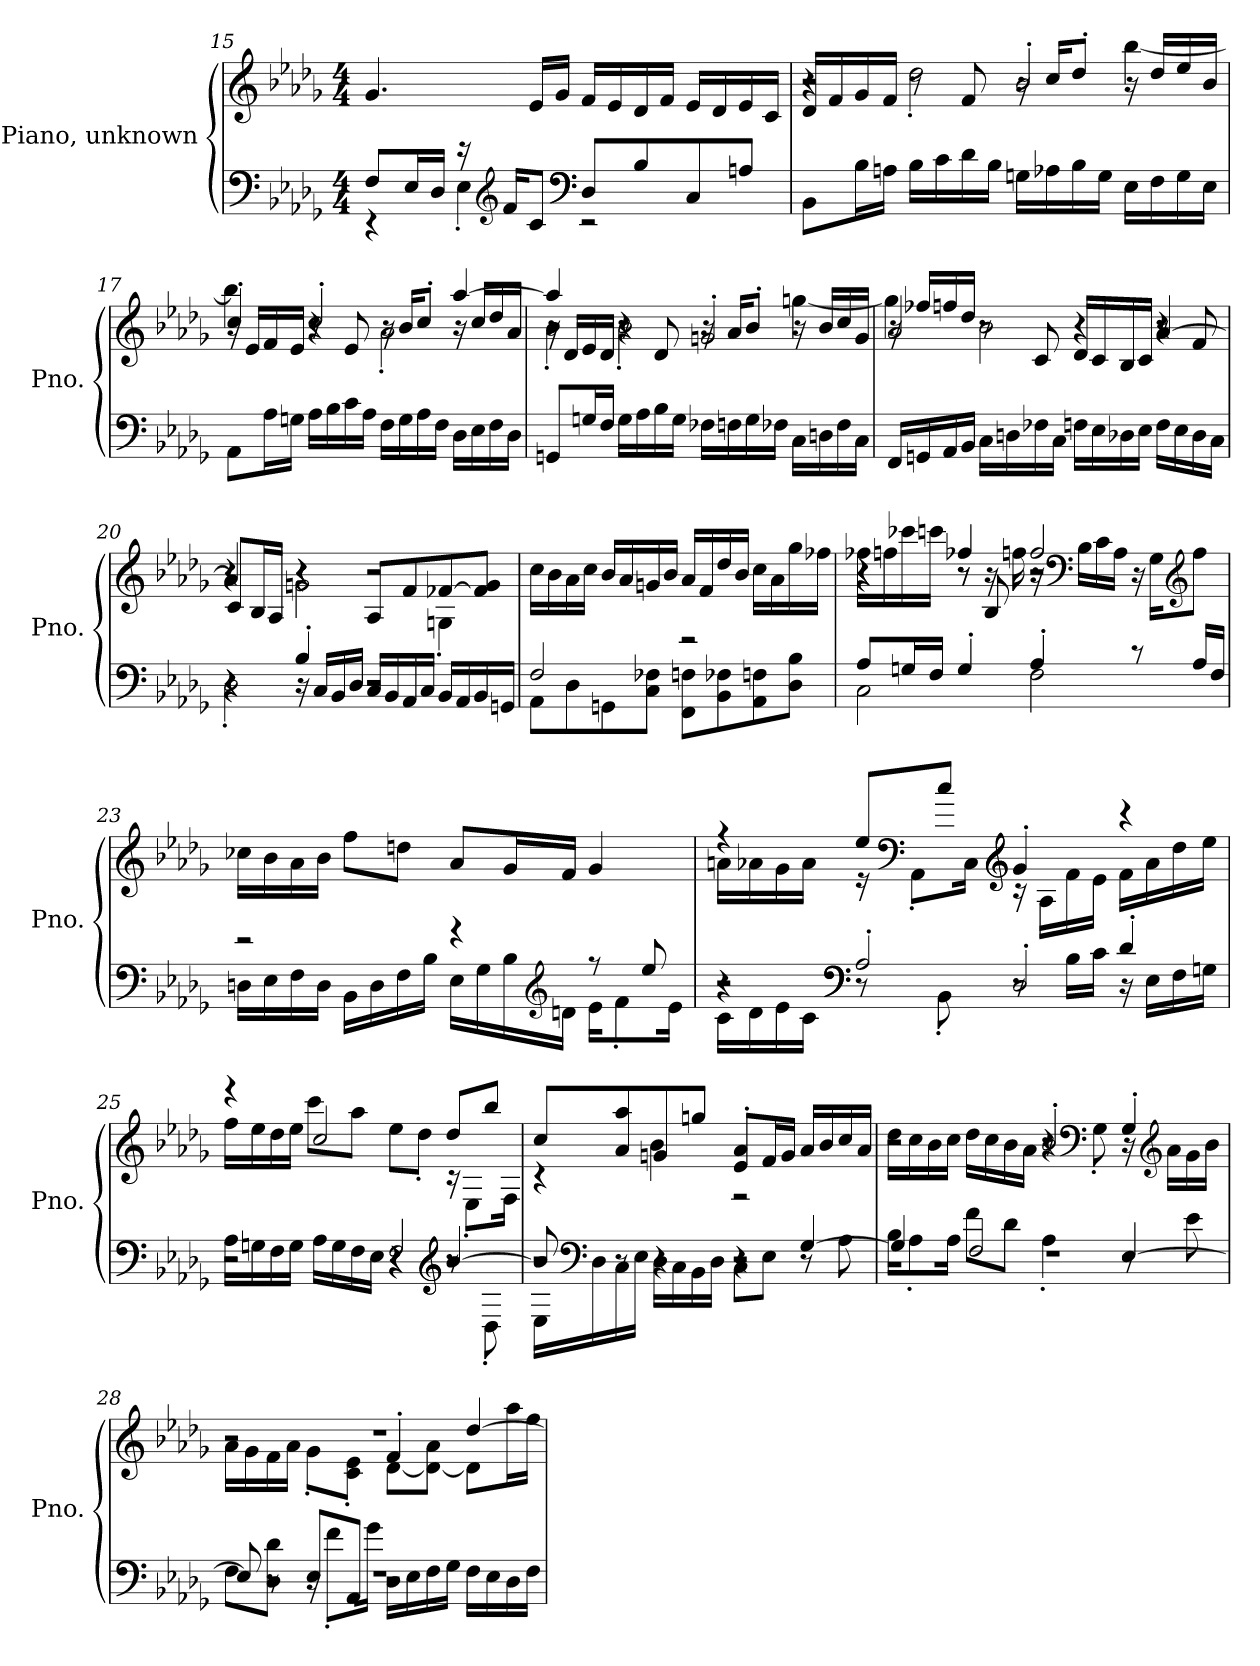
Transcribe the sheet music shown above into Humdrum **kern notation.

**kern	**kern
*part1	*part1
*staff2	*staff1
*I"Piano, unknown	*
*I'Pno.	*
*clefF4	*clefG2
*k[b-e-a-d-g-]	*k[b-e-a-d-g-]
*M4/4	*M4/4
=15	=15
*^	*
8F/L	4r	4.g-/
16E-/L	.	.
16D-/JJ	.	.
16r	4E-'\	.
*clefG2	*	*
16f/KL	.	.
8c/J	.	16e-/LL
.	.	16g-/JJ
*clefF4	*	*
8D-/L	2r	16f/LL
.	.	16e-/
8B-/	.	16d-/
.	.	16f/JJ
8C/	.	16e-/LL
.	.	16d-/
8An/J	.	16e-/
.	.	16c/JJ
*v	*v	*
!!LO:LB:g=z
=16	=16
*	*^
*	*	*^
8BB-\L	2r	4r	16d-/LL
.	.	.	16f/
16B-\L	.	.	16g-/
16An\JJ	.	.	16f/JJ
16B-\LL	.	2dd-'\	8r
16c\	.	.	.
16d-\	.	.	8f/
16B-\JJ	.	.	.
16Gn\LL	2b-'/	.	16r
16A-X\	.	.	16cc/KL
16B-\	.	.	8dd-'/J
16G\JJ	.	.	.
16E-\LL	.	[4bb-\	16r
16F\	.	.	16dd-/LL
16G\	.	.	16ee-/
16E-\JJ	.	.	16b-/JJ
=17	=17	=17	=17
8AA-\L	4cc'/	4bb-\]	16r
.	.	.	16e-/LL
16A-\L	.	.	16f/
16Gn\JJ	.	.	16e-/JJ
16A-\LL	2cc'/	4r	8r
16B-\	.	.	.
16c\	.	.	8e-/
16A-\JJ	.	.	.
16F\LL	.	2a-'\	16r
16G\	.	.	16b-/KL
16A-\	.	.	8cc'/J
16F\JJ	.	.	.
16D-\LL	[4aa-/	.	16r
16E-\	.	.	16cc/LL
16F\	.	.	16dd-/
16D-\JJ	.	.	16a-/JJ
!!LO:LB:g=z	!!	!!
=18	=18	=18	=18
8GGn/L	4aa-/]	4b-'\	16r
.	.	.	16d-/LL
16Gn/L	.	.	16e-/
16F/JJ	.	.	16d-/JJ
16G\LL	4r	2b-'\	8r
16A-\	.	.	.
16B-\	.	.	8d-/
16G\JJ	.	.	.
16F-X\LL	2gn'/	.	16r
16Fn\	.	.	16a-/KL
16G\	.	.	8b-'/J
16F-X\JJ	.	.	.
16C\LL	.	[4ggn\	16r
16Dn\	.	.	16b-/LL
16F-\	.	.	16cc/
16C\JJ	.	.	16g/JJ
=19	=19	=19	=19
16FF/LL	2a-/	4gg\]	16r
16GGn/	.	.	16ff-X/LL
16AA-/	.	.	16ffn/
16BB-/JJ	.	.	16dd-/JJ
16C\LL	.	2b-\	8r
16Dn\	.	.	.
16F-X\	.	.	8c/
16C\JJ	.	.	.
16Fn\LL	4r	.	16d-/LL
16E-\	.	.	16c/
16D-X\	.	.	16B-/
16E-\JJ	.	.	16c/JJ
16F\LL	[4a-/	4r	8r
16E-\	.	.	.
16D-\	.	.	8f/
16C\JJ	.	.	.
!!LO:LB:g=z	!!	!!
=20	=20	=20	=20
*^	*	*	*
*	*^	*	*	*
4r	2D-'\	4r	4a-/]	4r	8c/L
.	.	.	.	.	16B-/L
.	.	.	.	.	16A-/JJ
4B-'/	.	16r	4r	2gn\	4r
.	.	16C/LL	.	.	.
.	.	16BB-/	.	.	.
.	.	16D-/JJ	.	.	.
2r	2r	16C/LL	2r	.	8A-/L
.	.	16BB-/	.	.	.
.	.	16AA-/	.	.	8f/
.	.	16C/JJ	.	.	.
.	.	16BB-/LL	.	4Gn'\	[8f-X/
.	.	16AA-/	.	.	.
.	.	16BB-/	.	.	8f-/] 8g/J
.	.	16GGn/JJ	.	.	.
*	*v	*v	*	*	*
*	*	*v	*v	*v
=21	=21	=21
2F/	8AA-\L	16cc\LL
.	.	16b-\
.	8D-\	16a-\
.	.	16cc\JJ
.	8GGn\	16b-/LL
.	.	16a-/
.	8C\ 8F-X\J	16gn/
.	.	16b-/JJ
2r	8FF\ 8Fn\L	16a-/LL
.	.	16f/
.	8BB-\ 8F-X\	16dd-/
.	.	16b-/JJ
.	8AA-\ 8Fn\	16cc\LL
.	.	16a-\
.	8D-\ 8B-\J	16gg-\
.	.	16ff-X\JJ
!!LO:LB:g=z
=22	=22	=22
*	*	*^
*	*	*	*^
8A-/L	2C\	4r	16ff-X\LL	4r
.	.	.	16ffn\	.
16Gn/L	.	.	16ccc-X\	.
16F/JJ	.	.	16cccn\JJ	.
4G'/	.	4ff-X/	8r	8r
.	.	.	16r	8B-/
.	.	.	16ffn\	.
4A-'/	2F\	2ff/	16r	2r
*	*	*clefF4	*	*
.	.	.	16B-\LL	.
.	.	.	16c\	.
.	.	.	16A-\JJ	.
8r	.	.	16r	.
.	.	.	16G-\KL	.
*	*	*clefG2	*	*
16A-/LL	.	.	8ff\J	.
16F/JJ	.	.	.	.
*	*	*v	*v	*v
=23	=23	=23
2r	16Dn\LL	16cc-X\LL
.	16E-\	16b-\
.	16F\	16a-\
.	16D\JJ	16b-\JJ
.	16BB-\LL	8ff\L
.	16D\	.
.	16F\	8ddn\J
.	16B-\JJ	.
4r	16E-\LL	8a-/L
.	16G-\	.
.	16B-\	16g-/L
*clefG2	*	*
.	16dn\JJ	16f/JJ
8r	16e-\KL	4g-/
.	8f'\	.
8ee-/	.	.
.	16e-\Jk	.
!!LO:LB:g=z
=24	=24	=24
*	*^	*^
4r	16c\LL	2r	4r	16an\LL
.	16d-\	.	.	16a-X\
.	16e-\	.	.	16g-\
.	16c\JJ	.	.	16a-\JJ
*clefF4	*	*	*	*
2A-'/	8r	.	8ee-/L	16r
*	*	*	*clefF4	*
.	.	.	.	8AA-'\L
.	8BB-'\	.	8cc/J	.
.	.	.	.	16C\Jk
*	*	*	*clefG2	*
.	8r	2D-'/	4g-'/	16r
.	.	.	.	16A-\LL
.	16B-\LL	.	.	16f\
.	16c\JJ	.	.	16e-\JJ
4d-'/	16r	.	4r	16f\LL
.	16E-\LL	.	.	16a-\
.	16F\	.	.	16dd-\
.	16Gn\JJ	.	.	16ee-\JJ
=25	=25	=25	=25	=25
2r	16A-\LL	2r	4r	16ff\LL
.	16Gn\	.	.	16ee-\
.	16F\	.	.	16dd-\
.	16G\JJ	.	.	16ee-\JJ
.	16A-\LL	.	2cc/	8ccc\L
.	16G\	.	.	.
.	16F\	.	.	8aa-\J
.	16E-\JJ	.	.	.
4r	4r	2F/	.	8ee-\L
.	.	.	.	8dd-'\J
*clefG2	*	*	*	*
[4b-/	8r	.	8dd-/L	16r
.	.	.	.	8E-'\L
.	8D-'\	.	8bb-/J	.
.	.	.	.	16F\Jk
!!LO:PB:g=z	!!
=26	=26	=26	=26	=26
8b-/]	16E-\LL	2r	8cc/L	4r
*clefF4	*	*	*	*
.	16D-\	.	.	.
8r	16C\	.	8a-/ 8aa-/	.
.	16E-\JJ	.	.	.
4r	16D-\LL	.	8gn/	4b-\
.	16C\	.	.	.
.	16BB-\	.	8ggn/J	.
.	16D-\JJ	.	.	.
2r	8C\L	4r	8e-/' 8a-/'L	2r
.	8E-\J	.	16f/L	.
.	.	.	16g/JJ	.
.	8r	[4G-/	16a-/LL	.
.	.	.	16b-/	.
.	8A-\	.	16cc/	.
.	.	.	16a-/JJ	.
=27	=27	=27	=27	=27
*	*	*	*	*^
1r	16B-\KL	4G-/]	2r	16dd-\LL	2r
.	8A-'\	.	.	16cc\	.
.	.	.	.	16b-\	.
.	16A-\Jk	.	.	16cc\JJ	.
.	8f\L	2F/	.	16dd-\LL	.
.	.	.	.	16cc\	.
.	8d-\J	.	.	16b-\	.
.	.	.	.	16a-\JJ	.
.	4A-'\	.	2b-'/	8r	4r
*	*	*	*clefF4	*	*
.	.	.	.	8G-'\	.
.	8r	[4E-/	.	16r	4G-'/
*	*	*	*clefG2	*	*
.	.	.	.	16a-\LL	.
.	8e-\	.	.	16g-\	.
.	.	.	.	16b-\JJ	.
!!LO:LB:g=z	!!	!!
=28	=28	=28	=28	=28	=28
1r	8F\L	8E-/]	1r	16a-\LL	2r
.	.	.	.	16g-\	.
.	8D-\ 8d-\J	8r	.	16f\	.
.	.	.	.	16a-\JJ	.
.	16r	8E-/L	.	8g-'\L	.
.	8f'\L	.	.	.	.
.	.	8AA-/J	.	8c\' 8e-\'J	.
.	16g-\Jk	.	.	.	.
.	16D-\LL	2r	.	[8d-\L	4f'/
.	16E-\	.	.	.	.
.	16F\	.	.	8d-\_ 8a-\J	.
.	16G-\JJ	.	.	.	.
.	16F\LL	.	.	8d-\L]	[4dd-/
.	16E-\	.	.	.	.
.	16D-\	.	.	16aa-\L	.
.	16F\JJ	.	.	16ff\JJ	.
*v	*v	*v	*	*	*
*	*v	*v	*v
=	=
*-	*-
